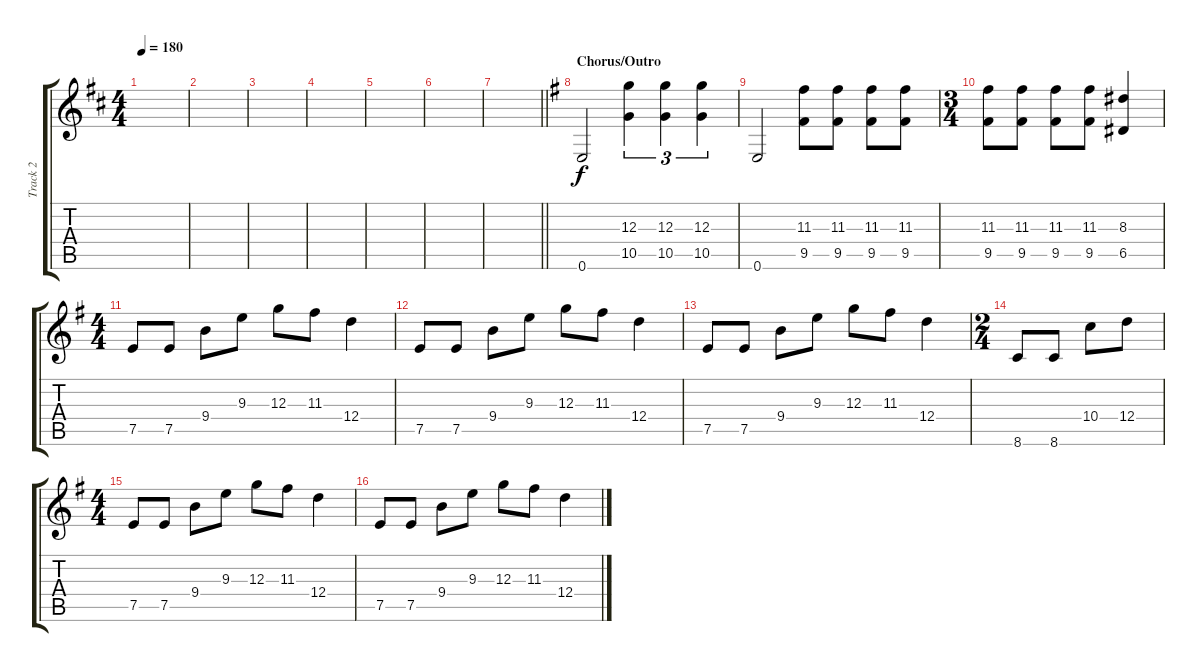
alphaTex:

\track ("Track 2" "Track 2") {instrument overdrivenguitar}
\staff {score tabs}
\tuning (E4 B3 G3 D3 A2 E2) {hide}
\ts (4 4)
\tempo 180
\clef g2
\ks d
|
|
|
|
|
|
\barLineRight lightlight
|
\section ("" "Chorus/Outro")
\ks g
0.6.2 (12.3 10.5).4{tu (3 2)} (12.3 10.5).4{tu (3 2)} (12.3 10.5).4{tu (3 2)} |
0.6.2 (11.3 9.5).8 (11.3 9.5).8 (11.3 9.5).8 (11.3 9.5).8 |
\ts (3 4)
(11.3 9.5).8 (11.3 9.5).8 (11.3 9.5).8 (11.3 9.5).8 (8.3 6.5).4 |
\ts (4 4)
7.5.8{balance 16} 7.5.8 9.4.8 9.3.8 12.3.8 11.3.8 12.4.4 |
7.5.8 7.5.8 9.4.8 9.3.8 12.3.8 11.3.8 12.4.4 |
7.5.8 7.5.8 9.4.8 9.3.8 12.3.8 11.3.8 12.4.4 |
\ts (2 4)
8.6.8 8.6.8 10.4.8 12.4.8 |
\ts (4 4)
7.5.8 7.5.8 9.4.8 9.3.8 12.3.8 11.3.8 12.4.4 |
7.5.8 7.5.8 9.4.8 9.3.8 12.3.8 11.3.8 12.4.4
